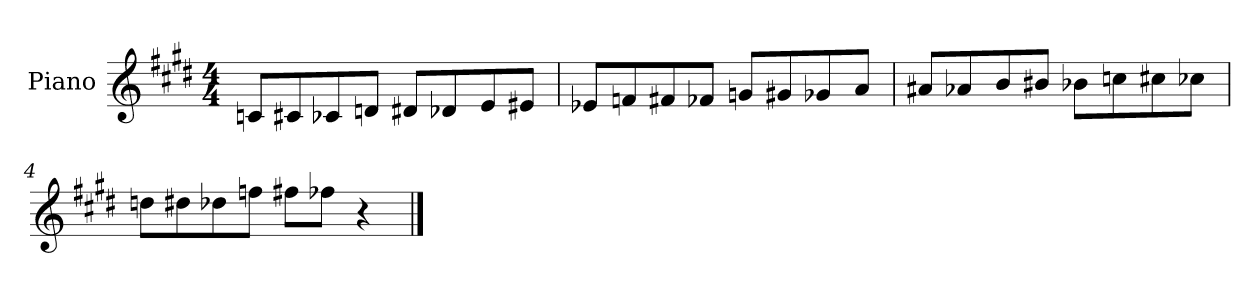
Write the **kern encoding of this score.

**kern
*part1
*staff1
*I"Piano
*I'Pno.
*clefG2
*k[f#c#g#d#]
*M4/4
=1
8cn/L
8c#X/
8c-X/
8dn/J
8d#X/L
8d-X/
8e/
8e#X/J
=2
8e-X/L
8fn/
8f#X/
8f-X/J
8gn/L
8g#X/
8g-X/
8a/J
=3
8a#X/L
8a-X/
8b/
8b#X/J
8b-X\L
8ccn\
8cc#X\
8cc-X\J
!!LO:LB:g=z
=4
8ddn\L
8dd#X\
8dd-X\
8ffn\J
8ff#X\L
8ff-X\J
4r
==
*-
